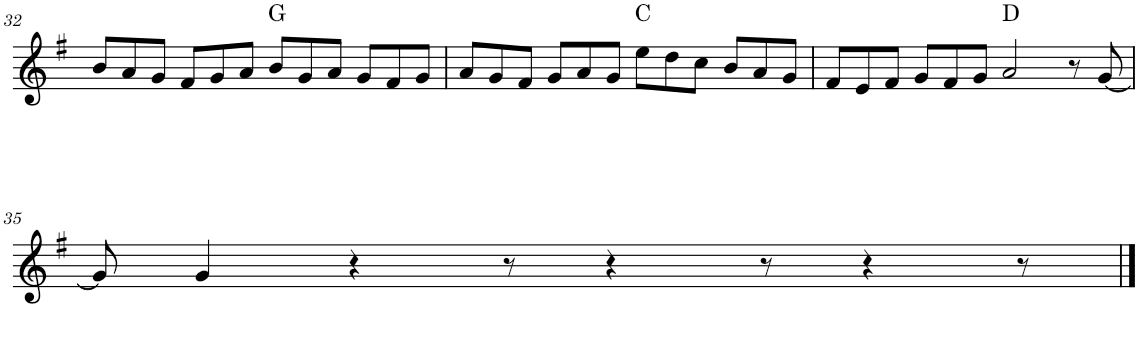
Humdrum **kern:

**kern	**harte
*part1	*part1
*staff1	*
*I"Oboè	*
*I'Ob.	*
!!LO:PB:g=z
*clefG2	*
*k[f#]	*
*M12/8	*
=32	=32
8b/L	.
8a/	.
8g/J	.
8f#/L	.
8g/	.
8a/J	.
8b/L	G:maj
8g/	.
8a/J	.
8g/L	.
8f#/	.
8g/J	.
=33	=33
8a/L	.
8g/	.
8f#/J	.
8g/L	.
8a/	.
8g/J	.
8ee\L	C:maj
8dd\	.
8cc\J	.
8b/L	.
8a/	.
8g/J	.
=34	=34
8f#/L	.
8e/	.
8f#/J	.
8g/L	.
8f#/	.
8g/J	.
2a/	D:maj
8r	.
[8g/	.
!!LO:LB:g=z
=35	=35
8g/]	.
4g/	.
4r	.
8r	.
4r	.
8r	.
4r	.
8r	.
==	==
*-	*-
